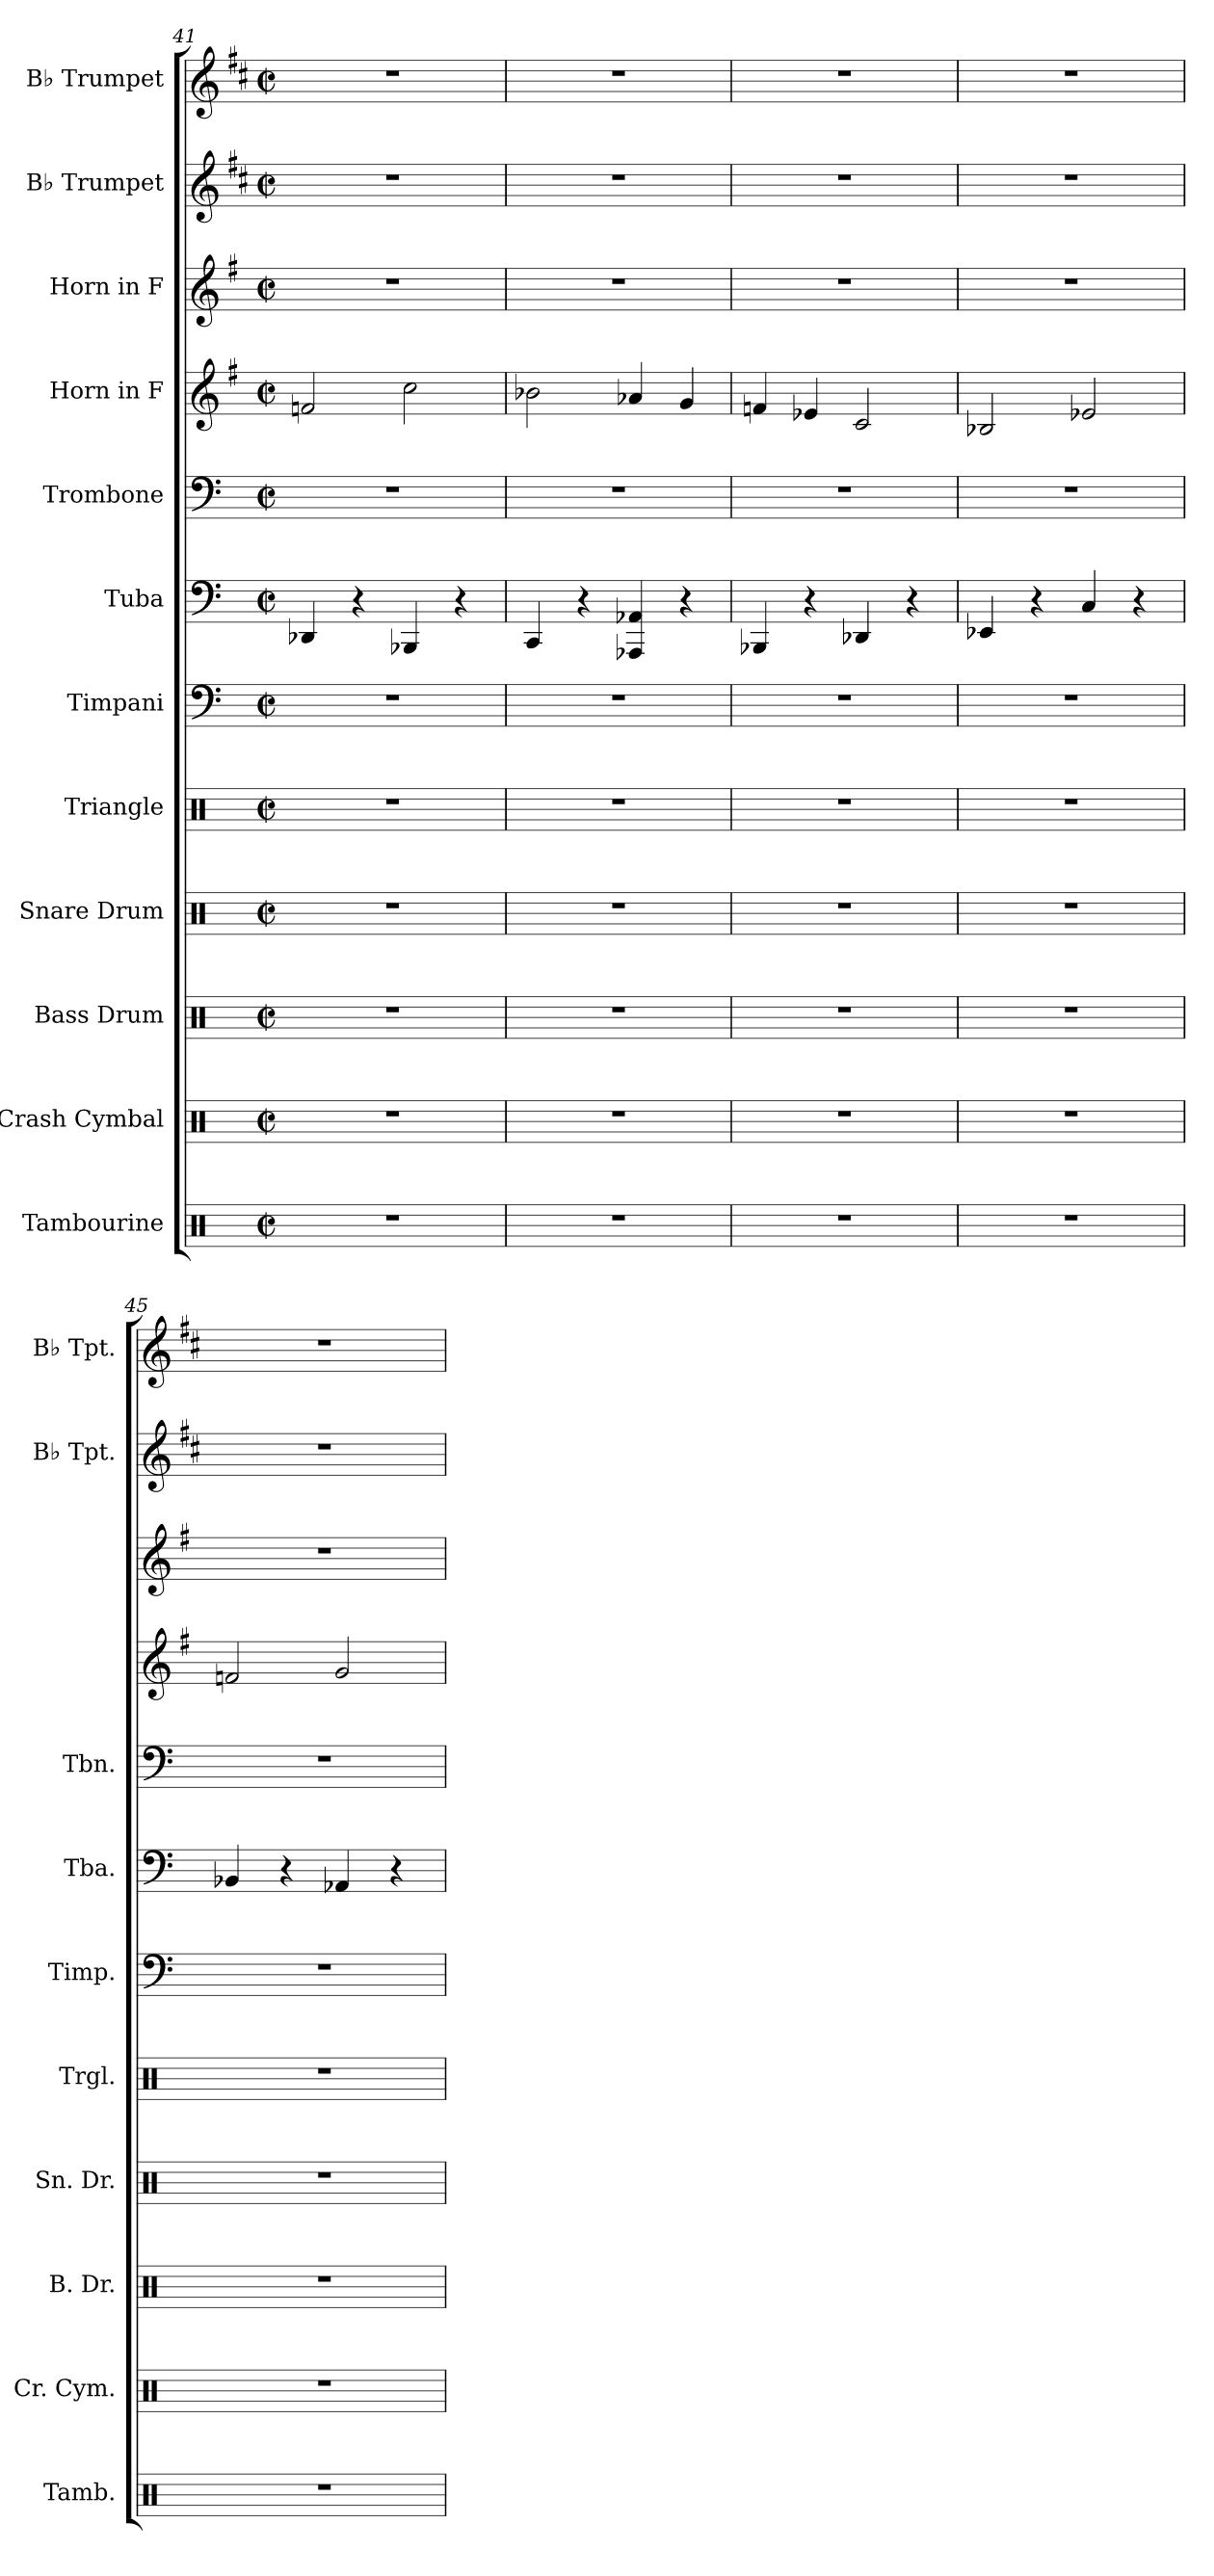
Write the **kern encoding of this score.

**kern	**kern	**kern	**kern	**kern	**kern	**kern	**kern	**kern	**kern	**kern	**kern
*part12	*part11	*part10	*part9	*part8	*part7	*part6	*part5	*part4	*part3	*part2	*part1
*staff12	*staff11	*staff10	*staff9	*staff8	*staff7	*staff6	*staff5	*staff4	*staff3	*staff2	*staff1
*I"Tambourine	*I"Crash Cymbal	*I"Bass Drum	*I"Snare Drum	*I"Triangle	*I"Timpani	*I"Tuba	*I"Trombone	*I"Horn in F	*I"Horn in F	*I"B♭ Trumpet	*I"B♭ Trumpet
*I'Tamb.	*I'Cr. Cym.	*I'B. Dr.	*I'Sn. Dr.	*I'Trgl.	*I'Timp.	*I'Tba.	*I'Tbn.	*	*	*I'B♭ Tpt.	*I'B♭ Tpt.
*clefX	*clefX	*clefX	*clefX	*clefX	*clefF4	*clefF4	*clefF4	*clefG2	*clefG2	*clefG2	*clefG2
*	*	*	*	*	*	*	*	*ITrd4c7	*ITrd4c7	*ITrd1c2	*ITrd1c2
*k[]	*k[]	*k[]	*k[]	*k[]	*k[]	*k[]	*k[]	*k[]	*k[]	*k[]	*k[]
*M2/2	*M2/2	*M2/2	*M2/2	*M2/2	*M2/2	*M2/2	*M2/2	*M2/2	*M2/2	*M2/2	*M2/2
*met(c|)	*met(c|)	*met(c|)	*met(c|)	*met(c|)	*met(c|)	*met(c|)	*met(c|)	*met(c|)	*met(c|)	*met(c|)	*met(c|)
=41	=41	=41	=41	=41	=41	=41	=41	=41	=41	=41	=41
1r	1r	1r	1r	1r	1r	4DD-X/	1r	2B-X/	1r	1r	1r
.	.	.	.	.	.	4r	.	.	.	.	.
.	.	.	.	.	.	4BBB-X/	.	2f\	.	.	.
.	.	.	.	.	.	4r	.	.	.	.	.
=42	=42	=42	=42	=42	=42	=42	=42	=42	=42	=42	=42
1r	1r	1r	1r	1r	1r	4CC/	1r	2e-X\	1r	1r	1r
.	.	.	.	.	.	4r	.	.	.	.	.
.	.	.	.	.	.	4AAA-X/ 4AA-X/	.	4d-X/	.	.	.
.	.	.	.	.	.	4r	.	4c/	.	.	.
=43	=43	=43	=43	=43	=43	=43	=43	=43	=43	=43	=43
1r	1r	1r	1r	1r	1r	4BBB-X/	1r	4B-X/	1r	1r	1r
.	.	.	.	.	.	4r	.	4A-X/	.	.	.
.	.	.	.	.	.	4DD-X/	.	2F/	.	.	.
.	.	.	.	.	.	4r	.	.	.	.	.
=44	=44	=44	=44	=44	=44	=44	=44	=44	=44	=44	=44
1r	1r	1r	1r	1r	1r	4EE-X/	1r	2E-X/	1r	1r	1r
.	.	.	.	.	.	4r	.	.	.	.	.
.	.	.	.	.	.	4C/	.	2A-X/	.	.	.
.	.	.	.	.	.	4r	.	.	.	.	.
=45	=45	=45	=45	=45	=45	=45	=45	=45	=45	=45	=45
1r	1r	1r	1r	1r	1r	4BB-X/	1r	2B-X/	1r	1r	1r
.	.	.	.	.	.	4r	.	.	.	.	.
.	.	.	.	.	.	4AA-X/	.	2c/	.	.	.
.	.	.	.	.	.	4r	.	.	.	.	.
=	=	=	=	=	=	=	=	=	=	=	=
*-	*-	*-	*-	*-	*-	*-	*-	*-	*-	*-	*-
